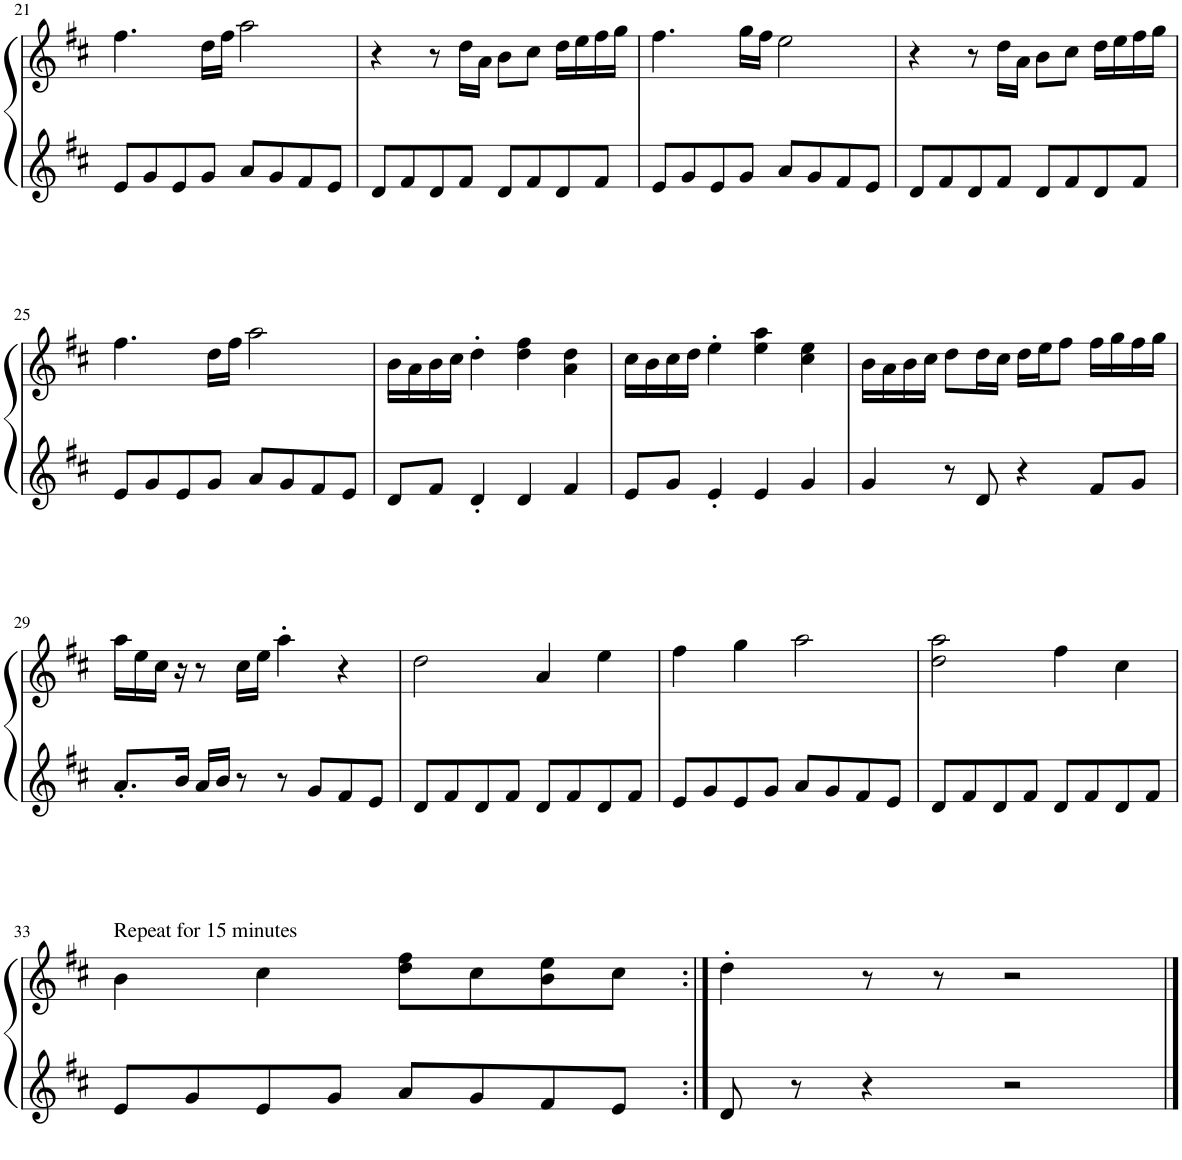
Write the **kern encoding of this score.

**kern	**kern
*part1	*part1
*staff2	*staff1
*I"Piano	*
*I'Pno.	*
!!LO:PB:g=z
*clefG2	*clefG2
*k[f#c#]	*k[f#c#]
*M4/4	*M4/4
=21	=21
8e/L	4.ff#\
8g/	.
8e/	.
8g/J	16dd\LL
.	16ff#\JJ
8a/L	2aa\
8g/	.
8f#/	.
8e/J	.
=22	=22
8d/L	4r
8f#/	.
8d/	8r
8f#/J	16dd\LL
.	16a\JJ
8d/L	8b\L
8f#/	8cc#\J
8d/	16dd\LL
.	16ee\
8f#/J	16ff#\
.	16gg\JJ
=23	=23
8e/L	4.ff#\
8g/	.
8e/	.
8g/J	16gg\LL
.	16ff#\JJ
8a/L	2ee\
8g/	.
8f#/	.
8e/J	.
=24	=24
8d/L	4r
8f#/	.
8d/	8r
8f#/J	16dd\LL
.	16a\JJ
8d/L	8b\L
8f#/	8cc#\J
8d/	16dd\LL
.	16ee\
8f#/J	16ff#\
.	16gg\JJ
!!LO:LB:g=z
=25	=25
8e/L	4.ff#\
8g/	.
8e/	.
8g/J	16dd\LL
.	16ff#\JJ
8a/L	2aa\
8g/	.
8f#/	.
8e/J	.
=26	=26
8d/L	16b\LL
.	16a\
8f#/J	16b\
.	16cc#\JJ
4d'/	4dd'\
4d/	4dd\ 4ff#\
4f#/	4a\ 4dd\
=27	=27
8e/L	16cc#\LL
.	16b\
8g/J	16cc#\
.	16dd\JJ
4e'/	4ee'\
4e/	4ee\ 4aa\
4g/	4cc#\ 4ee\
=28	=28
4g/	16b\LL
.	16a\
.	16b\
.	16cc#\JJ
8r	8dd\L
8d/	16dd\L
.	16cc#\JJ
4r	16dd\LL
.	16ee\J
.	8ff#\J
8f#/L	16ff#\LL
.	16gg\
8g/J	16ff#\
.	16gg\JJ
!!LO:LB:g=z
=29	=29
8.a'/L	16aa\LL
.	16ee\
.	16cc#\JJ
16b/Jk	16r
16a/LL	8r
16b/JJ	.
8r	16cc#\LL
.	16ee\JJ
8r	4aa'\
8g/L	.
8f#/	4r
8e/J	.
=30	=30
8d/L	2dd\
8f#/	.
8d/	.
8f#/J	.
8d/L	4a/
8f#/	.
8d/	4ee\
8f#/J	.
=31	=31
8e/L	4ff#\
8g/	.
8e/	4gg\
8g/J	.
8a/L	2aa\
8g/	.
8f#/	.
8e/J	.
=32	=32
8d/L	2dd\ 2aa\
8f#/	.
8d/	.
8f#/J	.
8d/L	4ff#\
8f#/	.
8d/	4cc#\
8f#/J	.
!!LO:LB:g=z
=33	=33
!	!LO:TX:a:t=Repeat for 15 minutes
8e/L	4b\
8g/	.
8e/	4cc#\
8g/J	.
8a/L	8dd\ 8ff#\L
8g/	8cc#\
8f#/	8b\ 8ee\
8e/J	8cc#\J
=34:|!	=34:|!
8d/	4dd'\
8r	.
4r	8r
.	8r
2r	2r
==	==
*-	*-
